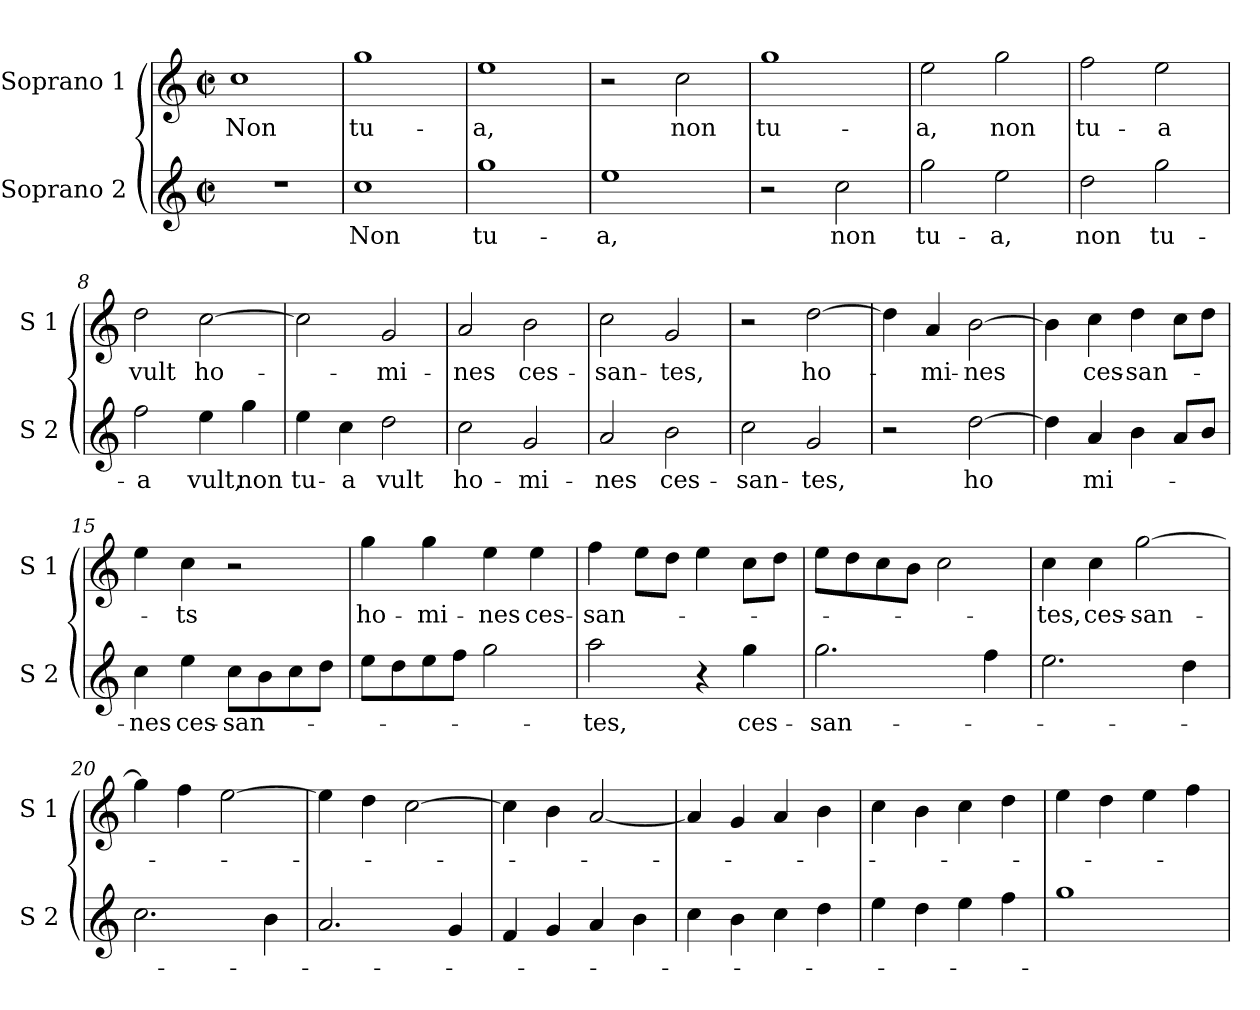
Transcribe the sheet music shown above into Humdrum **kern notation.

**kern	**text	**kern	**text
*part2	*part2	*part1	*part1
*staff2	*staff2	*staff1	*staff1
*I"Soprano 2	*	*I"Soprano 1	*
*I'S 2	*	*I'S 1	*
*clefG2	*	*clefG2	*
*k[]	*	*k[]	*
*C:	*	*C:	*
*M2/2	*	*M2/2	*
*met(c|)	*	*met(c|)	*
=1	=1	=1	=1
!	!	!	!LO:LY:b
1r	.	1cc	Non
=2	=2	=2	=2
!	!LO:LY:b	!	!LO:LY:b
1cc	Non	1gg	tu-
=3	=3	=3	=3
!	!LO:LY:b	!	!LO:LY:b
1gg	tu-	1ee	-a,
=4	=4	=4	=4
!	!LO:LY:b	!	!
1ee	-a,	2r	.
!	!	!	!LO:LY:b
.	.	2cc\	non
=5	=5	=5	=5
!	!	!	!LO:LY:b
2r	.	1gg	tu-
!	!LO:LY:b	!	!
2cc\	non	.	.
!!LO:LB:g=z
=6	=6	=6	=6
!	!LO:LY:b	!	!LO:LY:b
2gg\	tu-	2ee\	-a,
!	!LO:LY:b	!	!LO:LY:b
2ee\	-a,	2gg\	non
=7	=7	=7	=7
!	!LO:LY:b	!	!LO:LY:b
2dd\	non	2ff\	tu-
!	!LO:LY:b	!	!LO:LY:b
2gg\	tu-	2ee\	-a
=8	=8	=8	=8
!	!LO:LY:b	!	!LO:LY:b
2ff\	-a	2dd\	vult
!	!LO:LY:b	!	!LO:LY:b
4ee\	vult,	[2cc\	ho-
!	!LO:LY:b	!	!
4gg\	non	.	.
=9	=9	=9	=9
!	!LO:LY:b	!	!
4ee\	tu-	2cc\]	.
!	!LO:LY:b	!	!
4cc\	-a	.	.
!	!LO:LY:b	!	!LO:LY:b
2dd\	vult	2g/	-mi-
=10	=10	=10	=10
!	!LO:LY:b	!	!LO:LY:b
2cc\	ho-	2a/	-nes
!	!LO:LY:b	!	!LO:LY:b
2g/	-mi-	2b\	ces-
!!LO:LB:g=z
=11	=11	=11	=11
!	!LO:LY:b	!	!LO:LY:b
2a/	-nes	2cc\	-san-
!	!LO:LY:b	!	!LO:LY:b
2b\	ces-	2g/	-tes,
=12	=12	=12	=12
!	!LO:LY:b	!	!
2cc\	-san-	2r	.
!	!LO:LY:b	!	!LO:LY:b
2g/	-tes,	[2dd\	ho-
=13	=13	=13	=13
2r	.	4dd\]	.
!	!	!	!LO:LY:b
.	.	4a/	-mi-
!	!LO:LY:b	!	!LO:LY:b
[2dd\	ho	[2b\	-nes
=14	=14	=14	=14
4dd\]	.	4b\]	.
!	!LO:LY:b	!	!LO:LY:b
4a/	mi-	4cc\	ces-
!	!	!	!LO:LY:b
4b\	.	4dd\	-san-
8a/L	.	8cc\L	.
8b/J	.	8dd\J	.
=15	=15	=15	=15
!	!LO:LY:b	!	!
4cc\	-nes	4ee\	.
!	!LO:LY:b	!	!LO:LY:b
4ee\	ces-	4cc\	-ts
!	!LO:LY:b	!	!
8cc\L	-san-	2r	.
8b\	.	.	.
8cc\	.	.	.
8dd\J	.	.	.
!!LO:LB:g=z
=16	=16	=16	=16
!	!	!	!LO:LY:b
8ee\L	.	4gg\	ho-
8dd\	.	.	.
!	!	!	!LO:LY:b
8ee\	.	4gg\	-mi-
8ff\J	.	.	.
!	!	!	!LO:LY:b
2gg\	.	4ee\	-nes
!	!	!	!LO:LY:b
.	.	4ee\	ces-
=17	=17	=17	=17
!	!LO:LY:b	!	!LO:LY:b
2aa\	-tes,	4ff\	-san-
.	.	8ee\L	.
.	.	8dd\J	.
4r	.	4ee\	.
!	!LO:LY:b	!	!
4gg\	ces-	8cc\L	.
.	.	8dd\J	.
=18	=18	=18	=18
!	!LO:LY:b	!	!
2.gg\	-san-	8ee\L	.
.	.	8dd\	.
.	.	8cc\	.
.	.	8b\J	.
.	.	2cc\	.
4ff\	.	.	.
=19	=19	=19	=19
!	!	!	!LO:LY:b
2.ee\	.	4cc\	-tes,
!	!	!	!LO:LY:b
.	.	4cc\	ces-
!	!	!	!LO:LY:b
.	.	[2gg\	-san-
4dd\	.	.	.
=20	=20	=20	=20
2.cc\	.	4gg\]	.
.	.	4ff\	.
.	.	[2ee\	.
4b\	.	.	.
!!LO:LB:g=z
=21	=21	=21	=21
2.a/	.	4ee\]	.
.	.	4dd\	.
.	.	[2cc\	.
4g/	.	.	.
=22	=22	=22	=22
4f/	.	4cc\]	.
4g/	.	4b\	.
4a/	.	[2a/	.
4b\	.	.	.
=23	=23	=23	=23
4cc\	.	4a/]	.
4b\	.	4g/	.
4cc\	.	4a/	.
4dd\	.	4b\	.
=24	=24	=24	=24
4ee\	.	4cc\	.
4dd\	.	4b\	.
4ee\	.	4cc\	.
4ff\	.	4dd\	.
=25	=25	=25	=25
1gg	.	4ee\	.
.	.	4dd\	.
.	.	4ee\	.
.	.	4ff\	.
=	=	=	=
*-	*-	*-	*-
